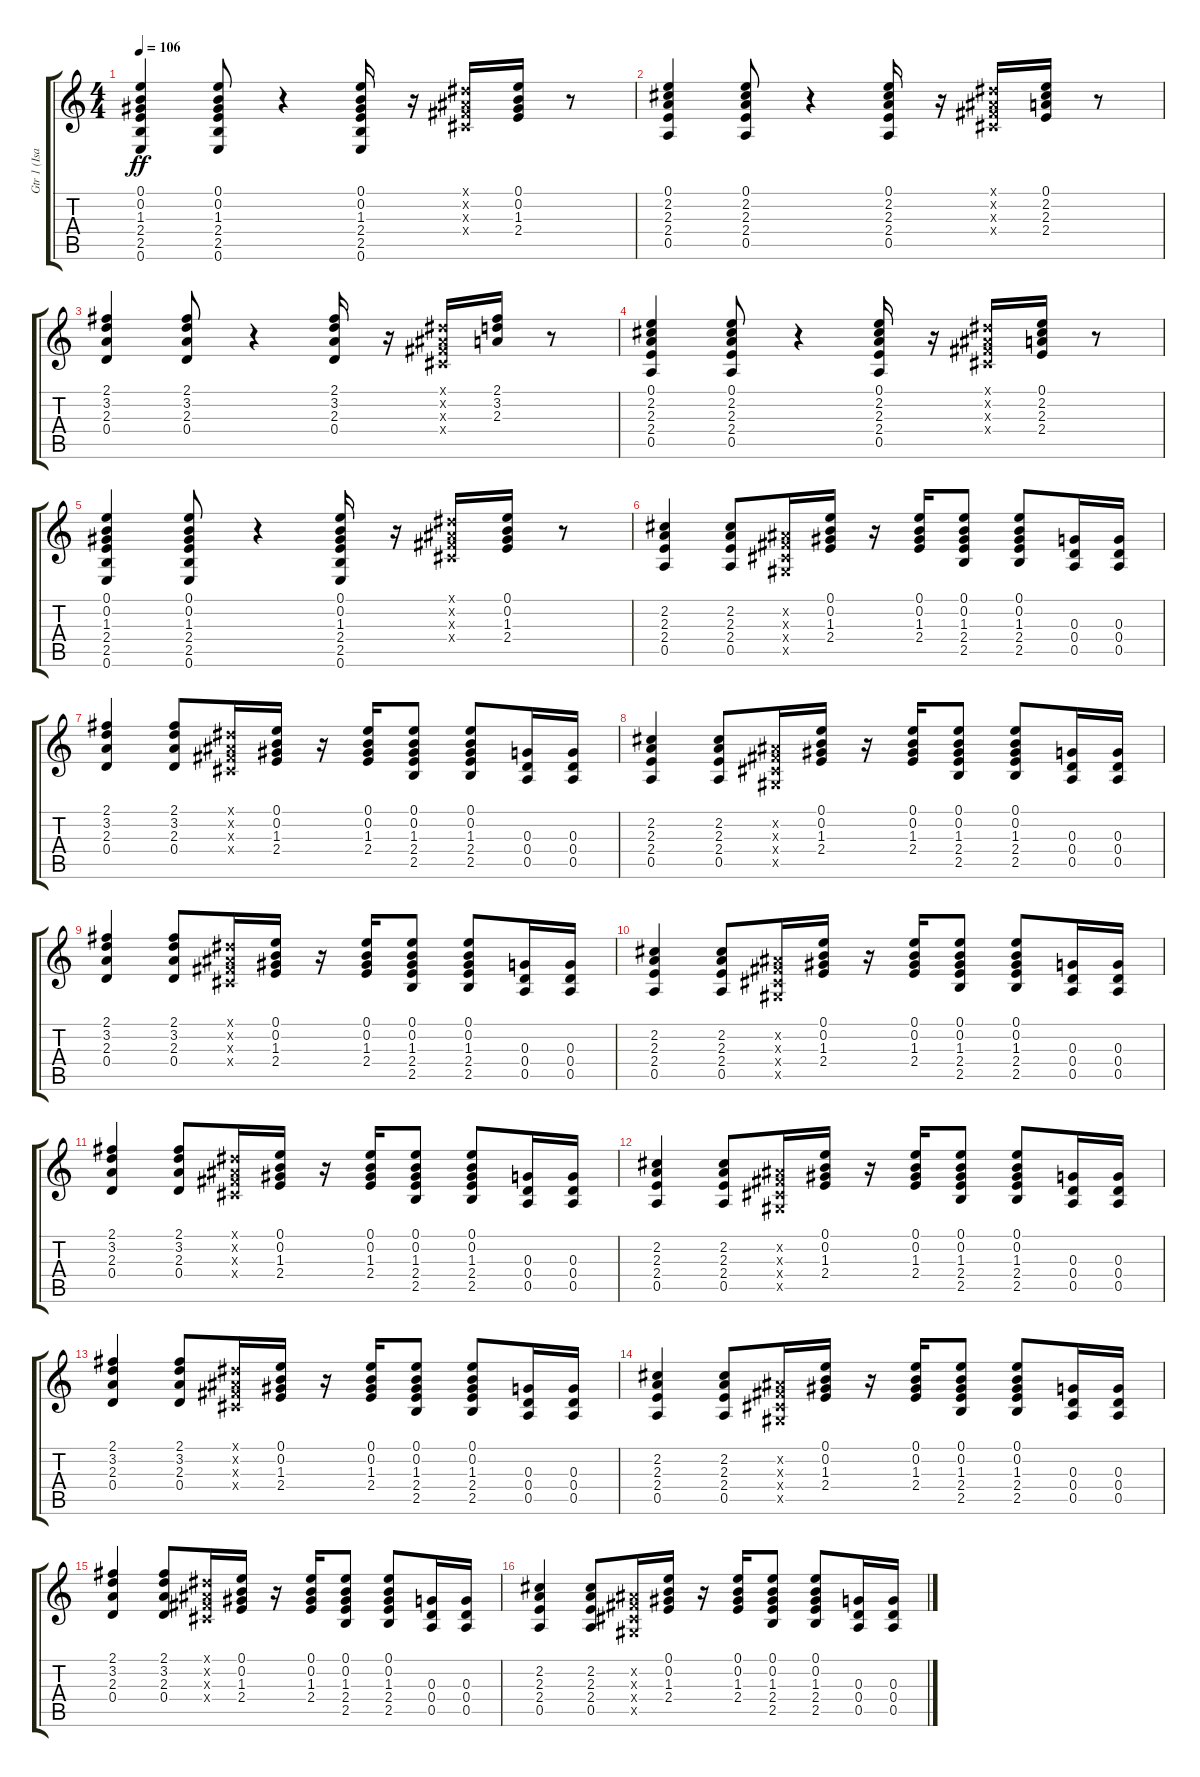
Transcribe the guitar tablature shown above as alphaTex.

\track ("Gtr 1 (Isaac)" "Gtr 1 (Isa") {instrument distortionguitar}
\staff {score tabs}
\tuning (E4 B3 G3 D3 A2 E2) {hide}
\ts (4 4)
\tempo 106
\clef g2
\ks c
(0.1 0.2 1.3 2.4 2.5 0.6).4{dy ff} (0.1 0.2 1.3 2.4 2.5 0.6).8 r.4 (0.1 0.2 1.3 2.4 2.5 0.6).16 r.16 (-1.1{x} -1.2{x} -1.3{x} -1.4{x}).16 (0.1 0.2 1.3 2.4).16 r.8 |
(0.1 2.2 2.3 2.4 0.5).4 (0.1 2.2 2.3 2.4 0.5).8 r.4 (0.1 2.2 2.3 2.4 0.5).16 r.16 (-1.1{x} -1.2{x} -1.3{x} -1.4{x}).16 (0.1 2.2 2.3 2.4).16 r.8 |
(2.1 3.2 2.3 0.4).4 (2.1 3.2 2.3 0.4).8 r.4 (2.1 3.2 2.3 0.4).16 r.16 (-1.1{x} -1.2{x} -1.3{x} -1.4{x}).16 (2.1 3.2 2.3).16 r.8 |
(0.1 2.2 2.3 2.4 0.5).4 (0.1 2.2 2.3 2.4 0.5).8 r.4 (0.1 2.2 2.3 2.4 0.5).16 r.16 (-1.1{x} -1.2{x} -1.3{x} -1.4{x}).16 (0.1 2.2 2.3 2.4).16 r.8 |
(0.1 0.2 1.3 2.4 2.5 0.6).4 (0.1 0.2 1.3 2.4 2.5 0.6).8 r.4 (0.1 0.2 1.3 2.4 2.5 0.6).16 r.16 (-1.1{x} -1.2{x} -1.3{x} -1.4{x}).16 (0.1 0.2 1.3 2.4).16 r.8 |
(2.2 2.3 2.4 0.5).4 (2.2 2.3 2.4 0.5).8 (-1.2{x} -1.3{x} -1.4{x} -1.5{x}).16 (0.1 0.2 1.3 2.4).16 r.16 (0.1 0.2 1.3 2.4).16 (0.1 0.2 1.3 2.4 2.5).8 (0.1 0.2 1.3 2.4 2.5).8 (0.3 0.4 0.5).16 (0.3 0.4 0.5).16 |
(2.1 3.2 2.3 0.4).4 (2.1 3.2 2.3 0.4).8 (-1.1{x} -1.2{x} -1.3{x} -1.4{x}).16 (0.1 0.2 1.3 2.4).16 r.16 (0.1 0.2 1.3 2.4).16 (0.1 0.2 1.3 2.4 2.5).8 (0.1 0.2 1.3 2.4 2.5).8 (0.3 0.4 0.5).16 (0.3 0.4 0.5).16 |
(2.2 2.3 2.4 0.5).4 (2.2 2.3 2.4 0.5).8 (-1.2{x} -1.3{x} -1.4{x} -1.5{x}).16 (0.1 0.2 1.3 2.4).16 r.16 (0.1 0.2 1.3 2.4).16 (0.1 0.2 1.3 2.4 2.5).8 (0.1 0.2 1.3 2.4 2.5).8 (0.3 0.4 0.5).16 (0.3 0.4 0.5).16 |
(2.1 3.2 2.3 0.4).4 (2.1 3.2 2.3 0.4).8 (-1.1{x} -1.2{x} -1.3{x} -1.4{x}).16 (0.1 0.2 1.3 2.4).16 r.16 (0.1 0.2 1.3 2.4).16 (0.1 0.2 1.3 2.4 2.5).8 (0.1 0.2 1.3 2.4 2.5).8 (0.3 0.4 0.5).16 (0.3 0.4 0.5).16 |
(2.2 2.3 2.4 0.5).4 (2.2 2.3 2.4 0.5).8 (-1.2{x} -1.3{x} -1.4{x} -1.5{x}).16 (0.1 0.2 1.3 2.4).16 r.16 (0.1 0.2 1.3 2.4).16 (0.1 0.2 1.3 2.4 2.5).8 (0.1 0.2 1.3 2.4 2.5).8 (0.3 0.4 0.5).16 (0.3 0.4 0.5).16 |
(2.1 3.2 2.3 0.4).4 (2.1 3.2 2.3 0.4).8 (-1.1{x} -1.2{x} -1.3{x} -1.4{x}).16 (0.1 0.2 1.3 2.4).16 r.16 (0.1 0.2 1.3 2.4).16 (0.1 0.2 1.3 2.4 2.5).8 (0.1 0.2 1.3 2.4 2.5).8 (0.3 0.4 0.5).16 (0.3 0.4 0.5).16 |
(2.2 2.3 2.4 0.5).4 (2.2 2.3 2.4 0.5).8 (-1.2{x} -1.3{x} -1.4{x} -1.5{x}).16 (0.1 0.2 1.3 2.4).16 r.16 (0.1 0.2 1.3 2.4).16 (0.1 0.2 1.3 2.4 2.5).8 (0.1 0.2 1.3 2.4 2.5).8 (0.3 0.4 0.5).16 (0.3 0.4 0.5).16 |
(2.1 3.2 2.3 0.4).4 (2.1 3.2 2.3 0.4).8 (-1.1{x} -1.2{x} -1.3{x} -1.4{x}).16 (0.1 0.2 1.3 2.4).16 r.16 (0.1 0.2 1.3 2.4).16 (0.1 0.2 1.3 2.4 2.5).8 (0.1 0.2 1.3 2.4 2.5).8 (0.3 0.4 0.5).16 (0.3 0.4 0.5).16 |
(2.2 2.3 2.4 0.5).4 (2.2 2.3 2.4 0.5).8 (-1.2{x} -1.3{x} -1.4{x} -1.5{x}).16 (0.1 0.2 1.3 2.4).16 r.16 (0.1 0.2 1.3 2.4).16 (0.1 0.2 1.3 2.4 2.5).8 (0.1 0.2 1.3 2.4 2.5).8 (0.3 0.4 0.5).16 (0.3 0.4 0.5).16 |
(2.1 3.2 2.3 0.4).4 (2.1 3.2 2.3 0.4).8 (-1.1{x} -1.2{x} -1.3{x} -1.4{x}).16 (0.1 0.2 1.3 2.4).16 r.16 (0.1 0.2 1.3 2.4).16 (0.1 0.2 1.3 2.4 2.5).8 (0.1 0.2 1.3 2.4 2.5).8 (0.3 0.4 0.5).16 (0.3 0.4 0.5).16 |
(2.2 2.3 2.4 0.5).4 (2.2 2.3 2.4 0.5).8 (-1.2{x} -1.3{x} -1.4{x} -1.5{x}).16 (0.1 0.2 1.3 2.4).16 r.16 (0.1 0.2 1.3 2.4).16 (0.1 0.2 1.3 2.4 2.5).8 (0.1 0.2 1.3 2.4 2.5).8 (0.3 0.4 0.5).16 (0.3 0.4 0.5).16
